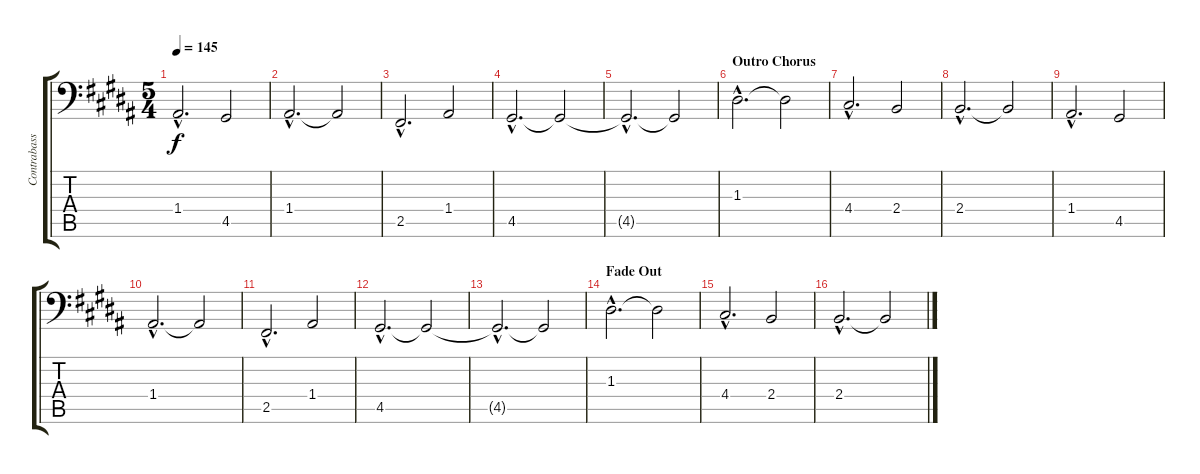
\track ("Contrabass" "Contrabass") {instrument contrabass}
\staff {score tabs}
\tuning (C3 G2 D2 A1 E1 B0) {hide}
\ts (5 4)
\tempo 145
\clef f4
\ks b
1.4{hac}.2{d dy f} 4.5.2 |
1.4{hac}.2{d} 1.4{t}.2 |
2.5{hac}.2{d} 1.4.2 |
4.5{hac}.2{d} 4.5{t}.2 |
4.5{hac t}.2{d} 4.5{t}.2 |
\section ("" "Outro Chorus")
1.3{hac}.2{d} 1.3{t}.2 |
4.4{hac}.2{d} 2.4.2 |
2.4{hac}.2{d} 2.4{t}.2 |
1.4{hac}.2{d} 4.5.2 |
1.4{hac}.2{d} 1.4{t}.2 |
2.5{hac}.2{d} 1.4.2 |
4.5{hac}.2{d} 4.5{t}.2 |
4.5{hac t}.2{d} 4.5{t}.2 |
\section ("" "Fade Out")
1.3{hac}.2{d} 1.3{t}.2 |
4.4{hac}.2{d} 2.4.2 |
2.4{hac}.2{d} 2.4{t}.2
